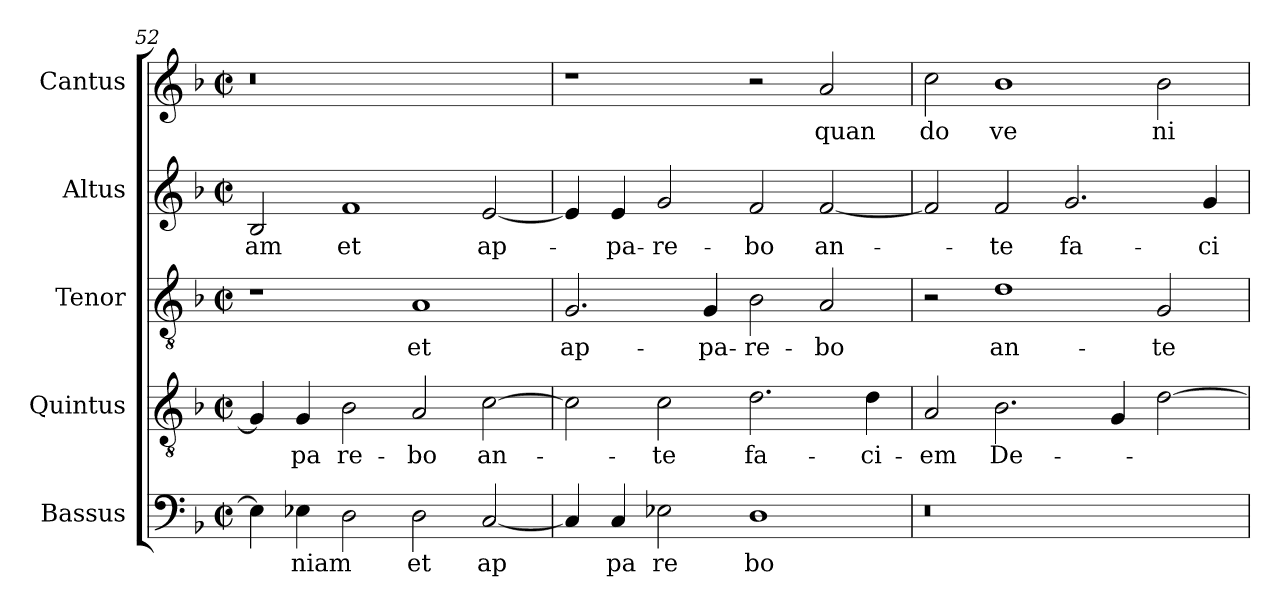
**kern	**text	**kern	**text	**kern	**text	**kern	**text	**kern	**text
*part5	*part5	*part4	*part4	*part3	*part3	*part2	*part2	*part1	*part1
*staff5	*staff5	*staff4	*staff4	*staff3	*staff3	*staff2	*staff2	*staff1	*staff1
*I"Bassus	*	*I"Quintus	*	*I"Tenor	*	*I"Altus	*	*I"Cantus	*
*clefF4	*	*clefGv2	*	*clefGv2	*	*clefG2	*	*clefG2	*
*k[b-]	*	*k[b-]	*	*k[b-]	*	*k[b-]	*	*k[b-]	*
*F:	*	*F:	*	*F:	*	*F:	*	*F:	*
*M2/2	*	*M2/2	*	*M2/2	*	*M2/2	*	*M2/2	*
*met(c|)	*	*met(c|)	*	*met(c|)	*	*met(c|)	*	*met(c|)	*
=52	=52	=52	=52	=52	=52	=52	=52	=52	=52
!	!	!	!	!	!	!	!LO:LY:b:cj	!	!
4E-\]	.	4G/]	.	1r	.	2B-/	-am	0r	.
!	!LO:LY:b	!	!LO:LY:b:cj	!	!	!	!	!	!
4E-X\	niam	4G/	-pa	.	.	.	.	.	.
!	!	!	!LO:LY:b:cj	!	!	!	!LO:LY:b:cj	!	!
2D\	.	2B-\	re-	.	.	1f	et	.	.
!	!LO:LY:b:cj	!	!LO:LY:b:cj	!	!LO:LY:b:cj	!	!	!	!
2D\	et	2A/	-bo	1A	et	.	.	.	.
!	!LO:LY:b:cj	!	!LO:LY:b:cj	!	!	!	!LO:LY:b:cj	!	!
[<2C/	ap	[>2c\	an-	.	.	[<2e/	ap-	.	.
=53	=53	=53	=53	=53	=53	=53	=53	=53	=53
!	!	!	!	!	!LO:LY:b:cj	!	!	!	!
4C/]	.	2c\]	.	2.G/	ap-	4e/]	.	1r	.
!	!LO:LY:b:cj	!	!	!	!	!	!LO:LY:b:cj	!	!
4C/	pa	.	.	.	.	4e/	-pa-	.	.
!	!LO:LY:b:cj	!	!LO:LY:b:cj	!	!	!	!LO:LY:b:cj	!	!
2E-X\	re	2c\	-te	.	.	2g/	-re-	.	.
!	!	!	!	!	!LO:LY:b:cj	!	!	!	!
.	.	.	.	4G/	-pa-	.	.	.	.
!	!LO:LY:b:cj	!	!LO:LY:b:cj	!	!LO:LY:b:cj	!	!LO:LY:b:cj	!	!
1D	bo	2.d\	fa-	2B-\	-re-	2f/	-bo	2r	.
!	!	!	!	!	!LO:LY:b:cj	!	!LO:LY:b:cj	!	!LO:LY:b:cj
.	.	.	.	2A/	-bo	[<2f/	an-	2a/	quan
!	!	!	!LO:LY:b:cj	!	!	!	!	!	!
.	.	4d\	-ci-	.	.	.	.	.	.
=54	=54	=54	=54	=54	=54	=54	=54	=54	=54
!	!	!	!LO:LY:b:cj	!	!	!	!	!	!LO:LY:b:cj
0r	.	2A/	-em	2r	.	2f/]	.	2cc\	do
!	!	!	!LO:LY:b	!	!LO:LY:b:cj	!	!LO:LY:b:cj	!	!LO:LY:b:cj
.	.	2.B-\	De-	1d	an-	2f/	-te	1b-	ve
!	!	!	!	!	!	!	!LO:LY:b:cj	!	!
.	.	.	.	.	.	2.g/	fa-	.	.
.	.	4G/	.	.	.	.	.	.	.
!	!	!	!	!	!LO:LY:b:cj	!	!	!	!LO:LY:b:cj
.	.	[>2d\	.	2G/	-te	.	.	2b-\	ni
!	!	!	!	!	!	!	!LO:LY:b:cj	!	!
.	.	.	.	.	.	4g/	-ci-	.	.
=	=	=	=	=	=	=	=	=	=
*-	*-	*-	*-	*-	*-	*-	*-	*-	*-
